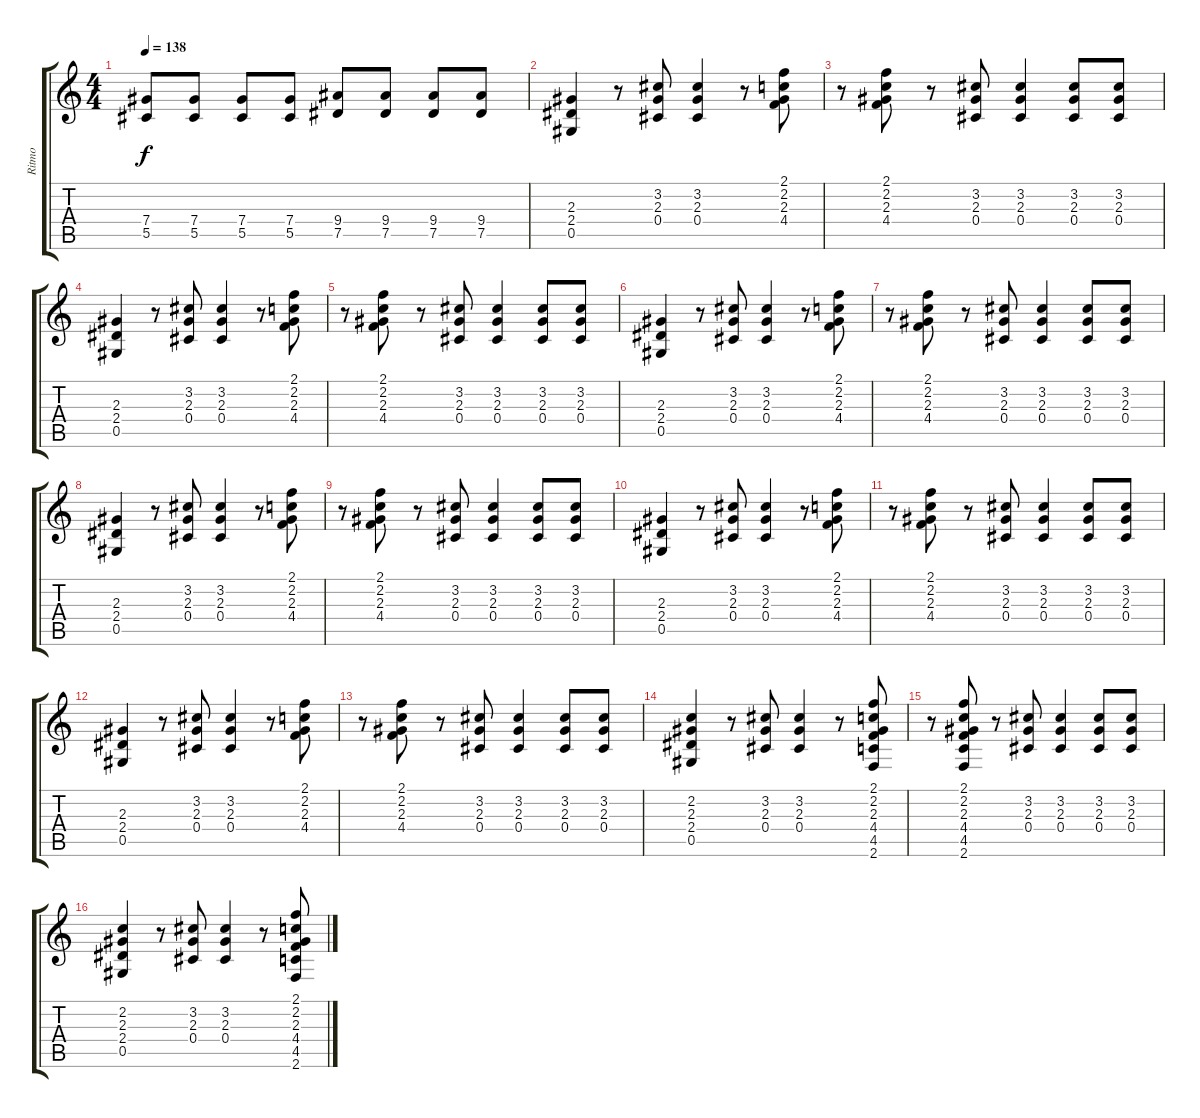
\track ("Ritmo" "Ritmo") {instrument electricguitarclean}
\staff {score tabs}
\tuning (Eb4 Bb3 Gb3 Db3 Ab2 Eb2) {hide}
\ts (4 4)
\tempo 138
\clef g2
\ks c
(7.4 5.5).8{dy f} (7.4 5.5).8 (7.4 5.5).8 (7.4 5.5).8 (9.4 7.5).8 (9.4 7.5).8 (9.4 7.5).8 (9.4 7.5).8 |
(2.3 2.4 0.5).4 r.8 (3.2 2.3 0.4).8 (3.2 2.3 0.4).4 r.8 (2.1 2.2 2.3 4.4).8 |
r.8 (2.1 2.2 2.3 4.4).8 r.8 (3.2 2.3 0.4).8 (3.2 2.3 0.4).4 (3.2 2.3 0.4).8 (3.2 2.3 0.4).8 |
(2.3 2.4 0.5).4 r.8 (3.2 2.3 0.4).8 (3.2 2.3 0.4).4 r.8 (2.1 2.2 2.3 4.4).8 |
r.8 (2.1 2.2 2.3 4.4).8 r.8 (3.2 2.3 0.4).8 (3.2 2.3 0.4).4 (3.2 2.3 0.4).8 (3.2 2.3 0.4).8 |
(2.3 2.4 0.5).4 r.8 (3.2 2.3 0.4).8 (3.2 2.3 0.4).4 r.8 (2.1 2.2 2.3 4.4).8 |
r.8 (2.1 2.2 2.3 4.4).8 r.8 (3.2 2.3 0.4).8 (3.2 2.3 0.4).4 (3.2 2.3 0.4).8 (3.2 2.3 0.4).8 |
(2.3 2.4 0.5).4 r.8 (3.2 2.3 0.4).8 (3.2 2.3 0.4).4 r.8 (2.1 2.2 2.3 4.4).8 |
r.8 (2.1 2.2 2.3 4.4).8 r.8 (3.2 2.3 0.4).8 (3.2 2.3 0.4).4 (3.2 2.3 0.4).8 (3.2 2.3 0.4).8 |
(2.3 2.4 0.5).4 r.8 (3.2 2.3 0.4).8 (3.2 2.3 0.4).4 r.8 (2.1 2.2 2.3 4.4).8 |
r.8 (2.1 2.2 2.3 4.4).8 r.8 (3.2 2.3 0.4).8 (3.2 2.3 0.4).4 (3.2 2.3 0.4).8 (3.2 2.3 0.4).8 |
(2.3 2.4 0.5).4 r.8 (3.2 2.3 0.4).8 (3.2 2.3 0.4).4 r.8 (2.1 2.2 2.3 4.4).8 |
r.8 (2.1 2.2 2.3 4.4).8 r.8 (3.2 2.3 0.4).8 (3.2 2.3 0.4).4 (3.2 2.3 0.4).8 (3.2 2.3 0.4).8 |
(2.2 2.3 2.4 0.5).4 r.8 (3.2 2.3 0.4).8 (3.2 2.3 0.4).4 r.8 (2.1 2.2 2.3 4.4 4.5 2.6).8 |
r.8 (2.1 2.2 2.3 4.4 4.5 2.6).8 r.8 (3.2 2.3 0.4).8 (3.2 2.3 0.4).4 (3.2 2.3 0.4).8 (3.2 2.3 0.4).8 |
(2.2 2.3 2.4 0.5).4 r.8 (3.2 2.3 0.4).8 (3.2 2.3 0.4).4 r.8 (2.1 2.2 2.3 4.4 4.5 2.6).8
